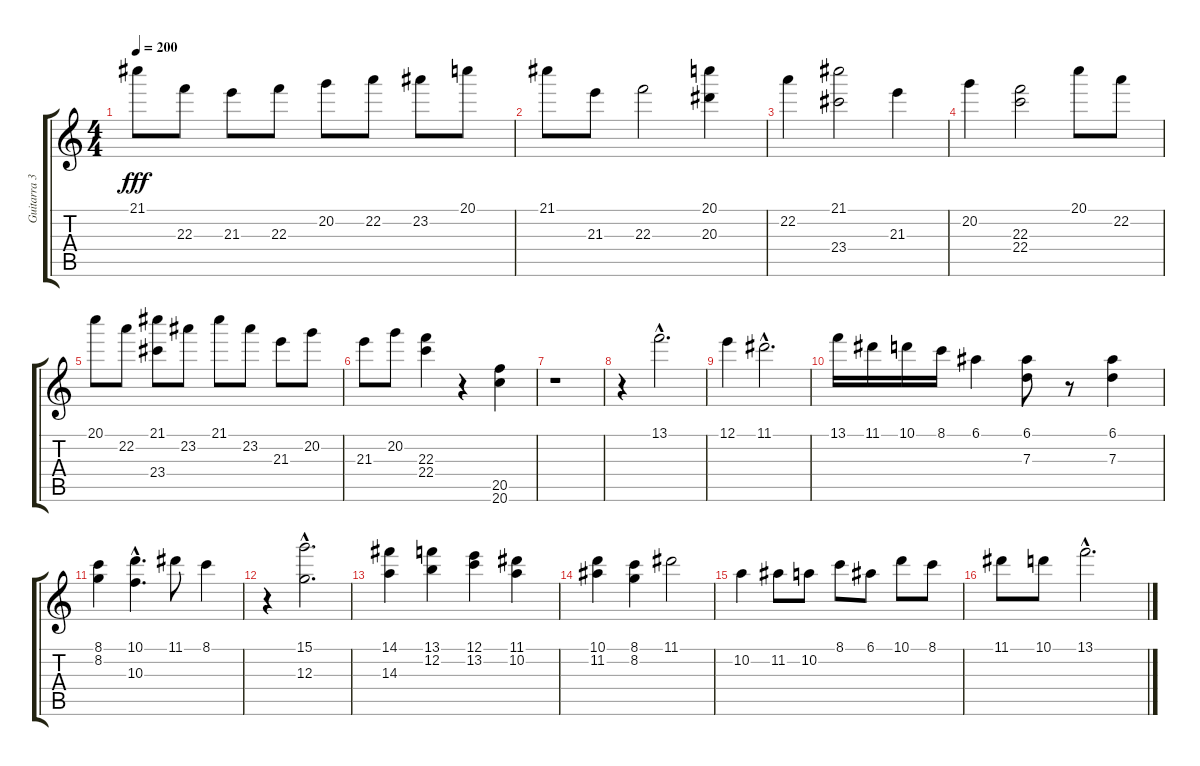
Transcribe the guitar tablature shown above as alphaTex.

\track ("Guitarra 3(acustica solista)" "Guitarra 3") {instrument acousticguitarsteel}
\staff {score tabs}
\tuning (E4 B3 G3 D3 A2 E2) {hide}
\ts (4 4)
\tempo 200
\clef g2
\ks c
21.1.8{dy fff} 22.3.8 21.3.8 22.3.8 20.2.8 22.2.8 23.2.8 20.1.8 |
21.1.8 21.3.8 22.3.2 (20.1 20.3).4 |
22.2.4 (21.1 23.4).2 21.3.4 |
20.2.4 (22.3 22.4).2 20.1.8 22.2.8 |
20.1.8 22.2.8 (21.1 23.4).8 23.2.8 21.1.8 23.2.8 21.3.8 20.2.8 |
21.3.8 20.2.8 (22.3 22.4).4 r.4 (20.5 20.6).4 |
r.1 |
r.4 13.1{hac}.2{d} |
12.1.4 11.1{hac}.2{d} |
13.1.16 11.1.16 10.1.16 8.1.16 6.1.4 (6.1 7.3).8 r.8 (6.1 7.3).4 |
(8.1 8.2).4 (10.1{hac} 10.3{hac}).4{d} 11.1.8 8.1.4 |
r.4 (15.1{hac} 12.3{hac}).2{d} |
(14.1 14.3).4 (13.1 12.2).4 (12.1 13.2).4 (11.1 10.2).4 |
(10.1 11.2).4 (8.1 8.2).4 11.1.2 |
10.2.4 11.2.8 10.2.8 8.1.8 6.1.8 10.1.8 8.1.8 |
11.1.8 10.1.8 13.1{hac}.2{d}
